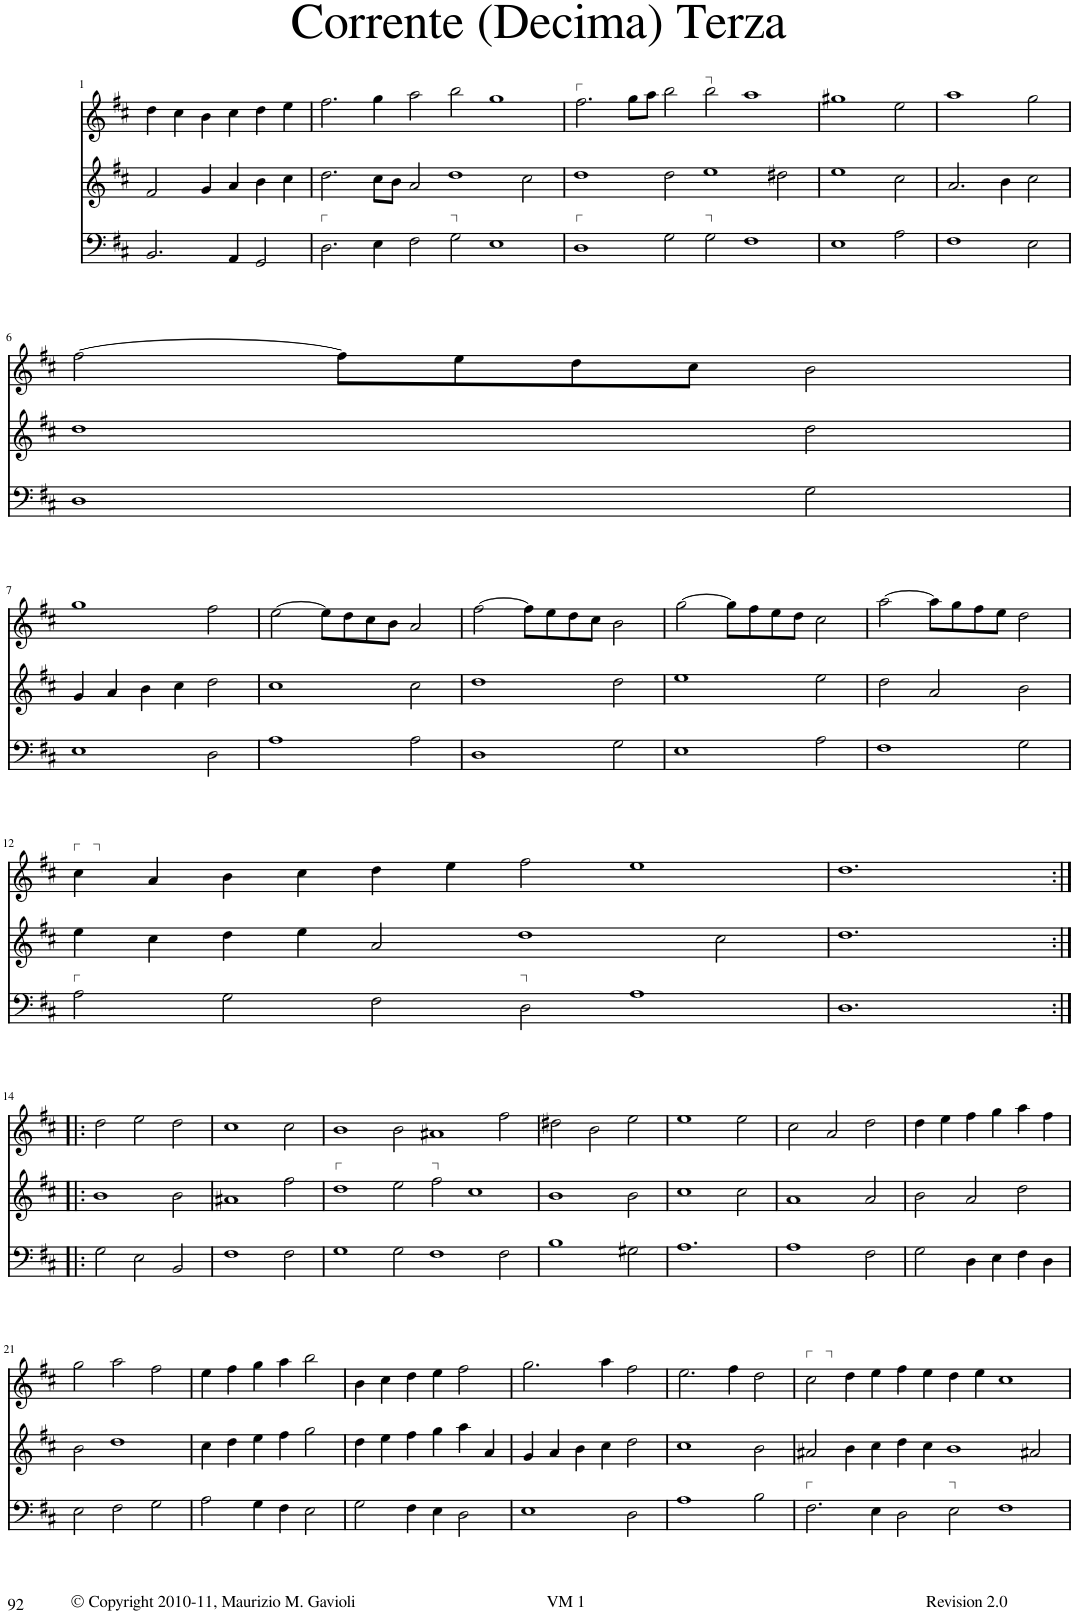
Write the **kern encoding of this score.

**kern	**kern	**kern
*part3	*part2	*part1
*staff3	*staff2	*staff1
*I"Violoncello	*I"Violin	*I"Violin
*I'Vc	*I'Vln	*I'Vln
!!LO:PB:g=z
*clefF4	*clefG2	*clefG2
*k[f#c#]	*k[f#c#]	*k[f#c#]
*M3/2	*M3/2	*M3/2
=1!|:	=1!|:	=1!|:
2.BB/	2f#/	4dd\
.	.	4cc#\
.	4g/	4b\
4AA/	4a/	4cc#\
2GG/	4b\	4dd\
.	4cc#\	4ee\
=2	=2	=2
!LO:TX:a:t=┌	!	!
2.D\	2.dd\	2.ff#\
4E\	8cc#\L	4gg\
.	8b\J	.
2F#\	2a/	2aa\
!LO:TX:a:t=┐	!	!
2G\	1dd	2bb\
1E	.	1gg
.	2cc#\	.
=3	=3	=3
!	!	!LO:TX:a:t=┌
!LO:TX:a:t=┌	!	!
1D	1dd	2.ff#\
.	.	8gg\L
.	.	8aa\J
2G\	2dd\	2bb\
!	!	!LO:TX:a:t=┐
!LO:TX:a:t=┐	!	!
2G\	1ee	2bb\
1F#	.	1aa
.	2dd#X\	.
=4	=4	=4
1E	1ee	1gg#X
2A\	2cc#\	2ee\
=5	=5	=5
1F#	2.a/	1aa
.	4b\	.
2E\	2cc#\	2gg\
!!LO:LB:g=z
=6	=6	=6
1D	1dd	[2ff#\
.	.	8ff#\L]
.	.	8ee\
.	.	8dd\
.	.	8cc#\J
2G\	2dd\	2b\
!!LO:LB:g=z
=7	=7	=7
1E	4g/	1gg
.	4a/	.
.	4b\	.
.	4cc#\	.
2D\	2dd\	2ff#\
=8	=8	=8
1A	1cc#	[2ee\
.	.	8ee\L]
.	.	8dd\
.	.	8cc#\
.	.	8b\J
2A\	2cc#\	2a/
=9	=9	=9
1D	1dd	[2ff#\
.	.	8ff#\L]
.	.	8ee\
.	.	8dd\
.	.	8cc#\J
2G\	2dd\	2b\
=10	=10	=10
1E	1ee	[2gg\
.	.	8gg\L]
.	.	8ff#\
.	.	8ee\
.	.	8dd\J
2A\	2ee\	2cc#\
=11	=11	=11
1F#	2dd\	[2aa\
.	2a/	8aa\L]
.	.	8gg\
.	.	8ff#\
.	.	8ee\J
2G\	2b\	2dd\
!!LO:LB:g=z
=12	=12	=12
!	!	!LO:TX:a:t=┌    ┐
!LO:TX:a:t=┌	!	!
2A\	4ee\	4cc#\
.	4cc#\	4a/
2G\	4dd\	4b\
.	4ee\	4cc#\
2F#\	2a/	4dd\
.	.	4ee\
!LO:TX:a:t=┐	!	!
2D\	1dd	2ff#\
1A	.	1ee
.	2cc#\	.
=13	=13	=13
1.D	1.dd	1.dd
!!LO:LB:g=z
=14:|!|:	=14:|!|:	=14:|!|:
2G\	1b	2dd\
2E\	.	2ee\
2BB/	2b\	2dd\
=15	=15	=15
1F#	1a#X	1cc#
2F#\	2ff#\	2cc#\
=16	=16	=16
!	!LO:TX:a:t=┌	!
1G	1dd	1b
2G\	2ee\	2b\
!	!LO:TX:a:t=┐	!
1F#	2ff#\	1a#X
.	1cc#	.
2F#\	.	2ff#\
=17	=17	=17
1B	1b	2dd#X\
.	.	2b\
2G#X\	2b\	2ee\
=18	=18	=18
1.A	1cc#	1ee
.	2cc#\	2ee\
=19	=19	=19
1A	1a	2cc#\
.	.	2a/
2F#\	2a/	2dd\
=20	=20	=20
2G\	2b\	4dd\
.	.	4ee\
4D\	2a/	4ff#\
4E\	.	4gg\
4F#\	2dd\	4aa\
4D\	.	4ff#\
!!LO:LB:g=z
=21	=21	=21
2E\	2b\	2gg\
2F#\	1dd	2aa\
2G\	.	2ff#\
=22	=22	=22
2A\	4cc#\	4ee\
.	4dd\	4ff#\
4G\	4ee\	4gg\
4F#\	4ff#\	4aa\
2E\	2gg\	2bb\
=23	=23	=23
2G\	4dd\	4b\
.	4ee\	4cc#\
4F#\	4ff#\	4dd\
4E\	4gg\	4ee\
2D\	4aa\	2ff#\
.	4a/	.
=24	=24	=24
1E	4g/	2.gg\
.	4a/	.
.	4b\	.
.	4cc#\	4aa\
2D\	2dd\	2ff#\
=25	=25	=25
1A	1cc#	2.ee\
.	.	4ff#\
2B\	2b\	2dd\
=26	=26	=26
!	!	!LO:TX:a:t=┌    ┐
!LO:TX:a:t=┌	!	!
2.F#\	2a#X/	2cc#\
.	4b\	4dd\
4E\	4cc#\	4ee\
2D\	4dd\	4ff#\
.	4cc#\	4ee\
!LO:TX:a:t=┐	!	!
2E\	1b	4dd\
.	.	4ee\
1F#	.	1cc#
.	2a#X/	.
=	=	=
*-	*-	*-
